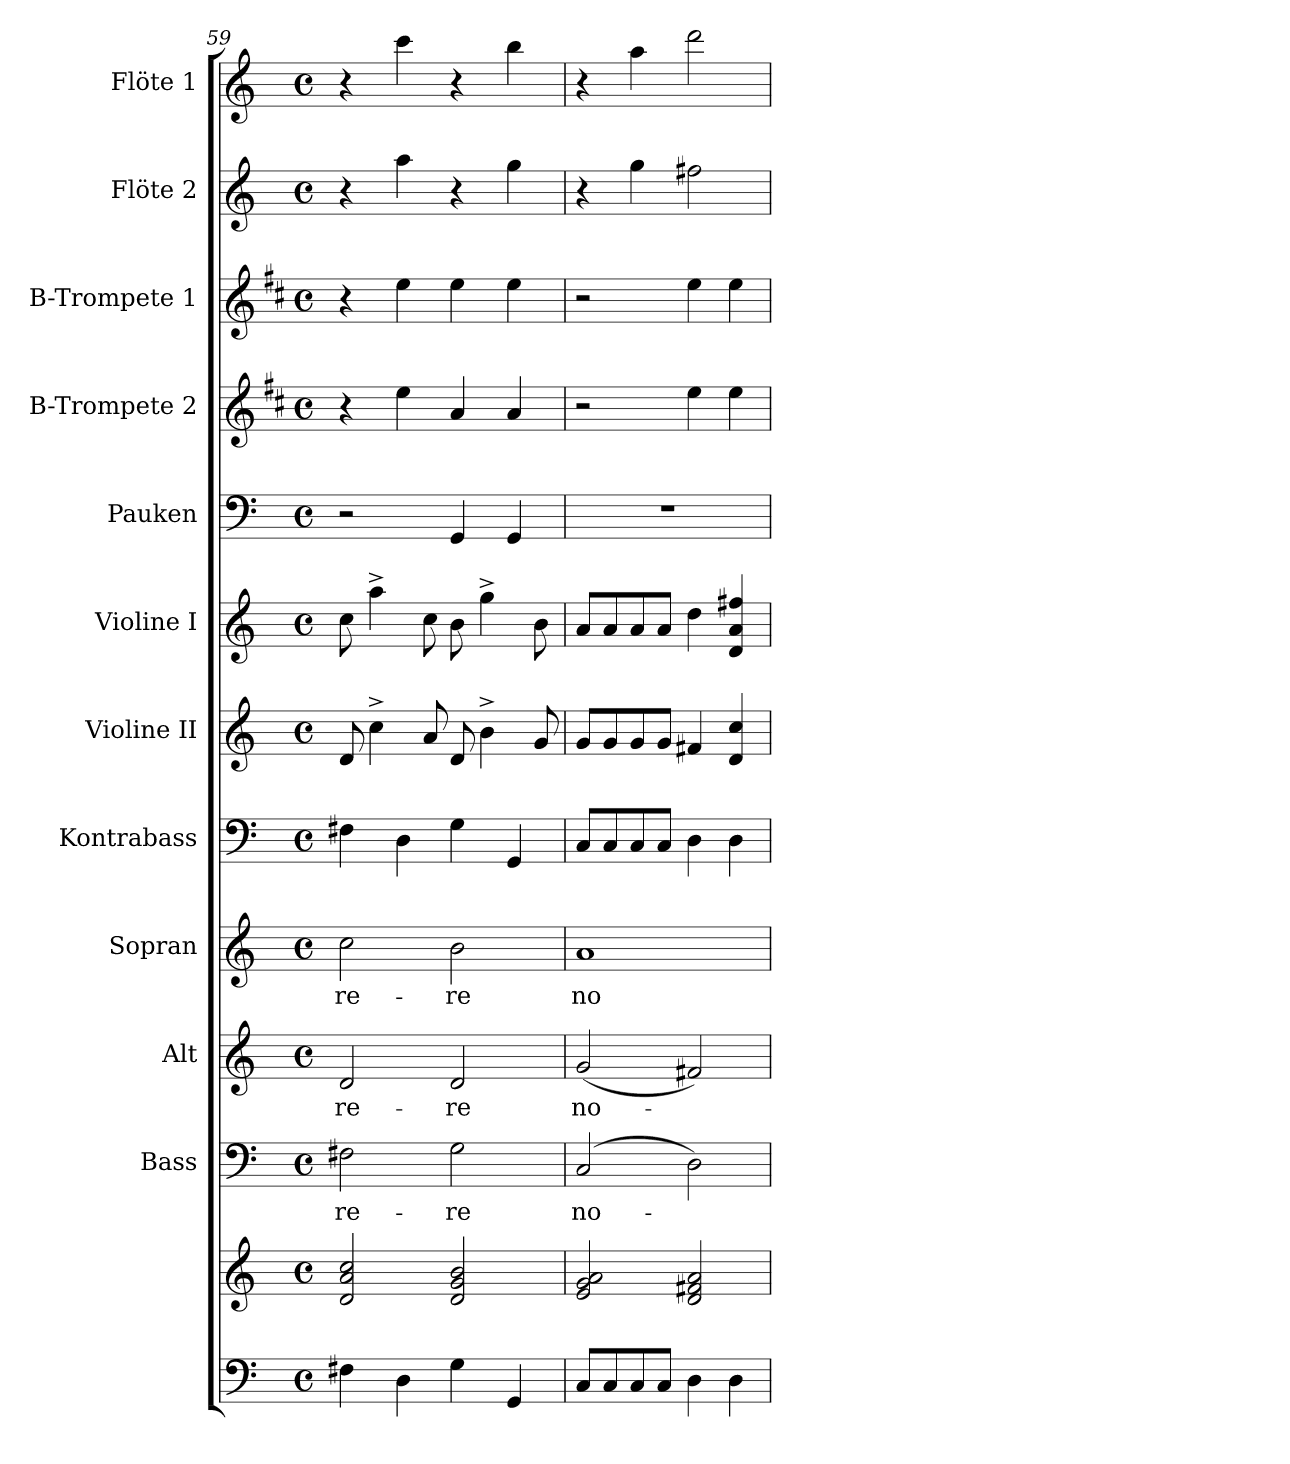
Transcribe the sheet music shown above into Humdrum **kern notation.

**kern	**kern	**kern	**text	**kern	**text	**kern	**text	**kern	**kern	**kern	**kern	**kern	**kern	**kern	**kern
*part12	*part12	*part11	*part11	*part10	*part10	*part9	*part9	*part8	*part7	*part6	*part5	*part4	*part3	*part2	*part1
*staff13	*staff12	*staff11	*staff11	*staff10	*staff10	*staff9	*staff9	*staff8	*staff7	*staff6	*staff5	*staff4	*staff3	*staff2	*staff1
*	*	*I"Bass	*	*I"Alt	*	*I"Sopran	*	*I"Kontrabass	*I"Violine II	*I"Violine I	*I"Pauken	*I"B-Trompete 2	*I"B-Trompete 1	*I"Flöte 2	*I"Flöte 1
*	*	*I'B.	*	*I'A.	*	*I'S.	*	*I'Kb.	*I'Vl. II	*I'Vl. I	*I'Pk.	*I'B Trp. 2	*I'B Trp. 1	*I'Fl. 2	*I'Fl. 1
*clefF4	*clefG2	*clefF4	*	*clefG2	*	*clefG2	*	*clefF4	*clefG2	*clefG2	*clefF4	*clefG2	*clefG2	*clefG2	*clefG2
*	*	*	*	*	*	*	*	*ITrd7c12	*	*	*	*ITrd1c2	*ITrd1c2	*	*
*k[]	*k[]	*k[]	*	*k[]	*	*k[]	*	*k[]	*k[]	*k[]	*k[]	*k[]	*k[]	*k[]	*k[]
*C:	*C:	*C:	*	*C:	*	*C:	*	*C:	*C:	*C:	*C:	*C:	*C:	*C:	*C:
*M4/4	*M4/4	*M4/4	*	*M4/4	*	*M4/4	*	*M4/4	*M4/4	*M4/4	*M4/4	*M4/4	*M4/4	*M4/4	*M4/4
*met(c)	*met(c)	*met(c)	*	*met(c)	*	*met(c)	*	*met(c)	*met(c)	*met(c)	*met(c)	*met(c)	*met(c)	*met(c)	*met(c)
=59	=59	=59	=59	=59	=59	=59	=59	=59	=59	=59	=59	=59	=59	=59	=59
!	!	!	!LO:LY:b	!	!LO:LY:b	!	!LO:LY:b	!	!	!	!	!	!	!	!
4F#X\	2d/ 2a/ 2cc/	2F#X\	-re-	2d/	-re-	2cc\	-re-	4FF#X\	8d/	8cc\	2r	4r	4r	4r	4r
.	.	.	.	.	.	.	.	.	4cc^>\	4aa^>\	.	.	.	.	.
4D\	.	.	.	.	.	.	.	4DD\	.	.	.	4dd\	4dd\	4aa\	4ccc\
.	.	.	.	.	.	.	.	.	8a/	8cc\	.	.	.	.	.
!	!	!	!LO:LY:b	!	!LO:LY:b	!	!LO:LY:b	!	!	!	!	!	!	!	!
4G\	2d/ 2g/ 2b/	2G\	-re	2d/	-re	2b\	-re	4GG\	8d/	8b\	4GG/	4g/	4dd\	4r	4r
.	.	.	.	.	.	.	.	.	4b^>\	4gg^>\	.	.	.	.	.
4GG/	.	.	.	.	.	.	.	4GGG/	.	.	4GG/	4g/	4dd\	4gg\	4bb\
.	.	.	.	.	.	.	.	.	8g/	8b\	.	.	.	.	.
=60	=60	=60	=60	=60	=60	=60	=60	=60	=60	=60	=60	=60	=60	=60	=60
!	!	!	!LO:LY:b	!	!LO:LY:b	!	!LO:LY:b	!	!	!	!	!	!	!	!
8C/L	2e/ 2g/ 2a/	(2C/	no-	(<2g/	no-	1a	no-	8CC/L	8g/L	8a/L	1r	2r	2r	4r	4r
8C/	.	.	.	.	.	.	.	8CC/	8g/	8a/	.	.	.	.	.
8C/	.	.	.	.	.	.	.	8CC/	8g/	8a/	.	.	.	4gg\	4aa\
8C/J	.	.	.	.	.	.	.	8CC/J	8g/J	8a/J	.	.	.	.	.
4D\	2d/ 2f#X/ 2a/	2D\)	.	2f#X/)	.	.	.	4DD\	4f#X/	4dd\	.	4dd\	4dd\	2ff#X\	2ddd\
4D\	.	.	.	.	.	.	.	4DD\	4d/ 4cc/	4d/ 4a/ 4ff#X/	.	4dd\	4dd\	.	.
=	=	=	=	=	=	=	=	=	=	=	=	=	=	=	=
*-	*-	*-	*-	*-	*-	*-	*-	*-	*-	*-	*-	*-	*-	*-	*-
